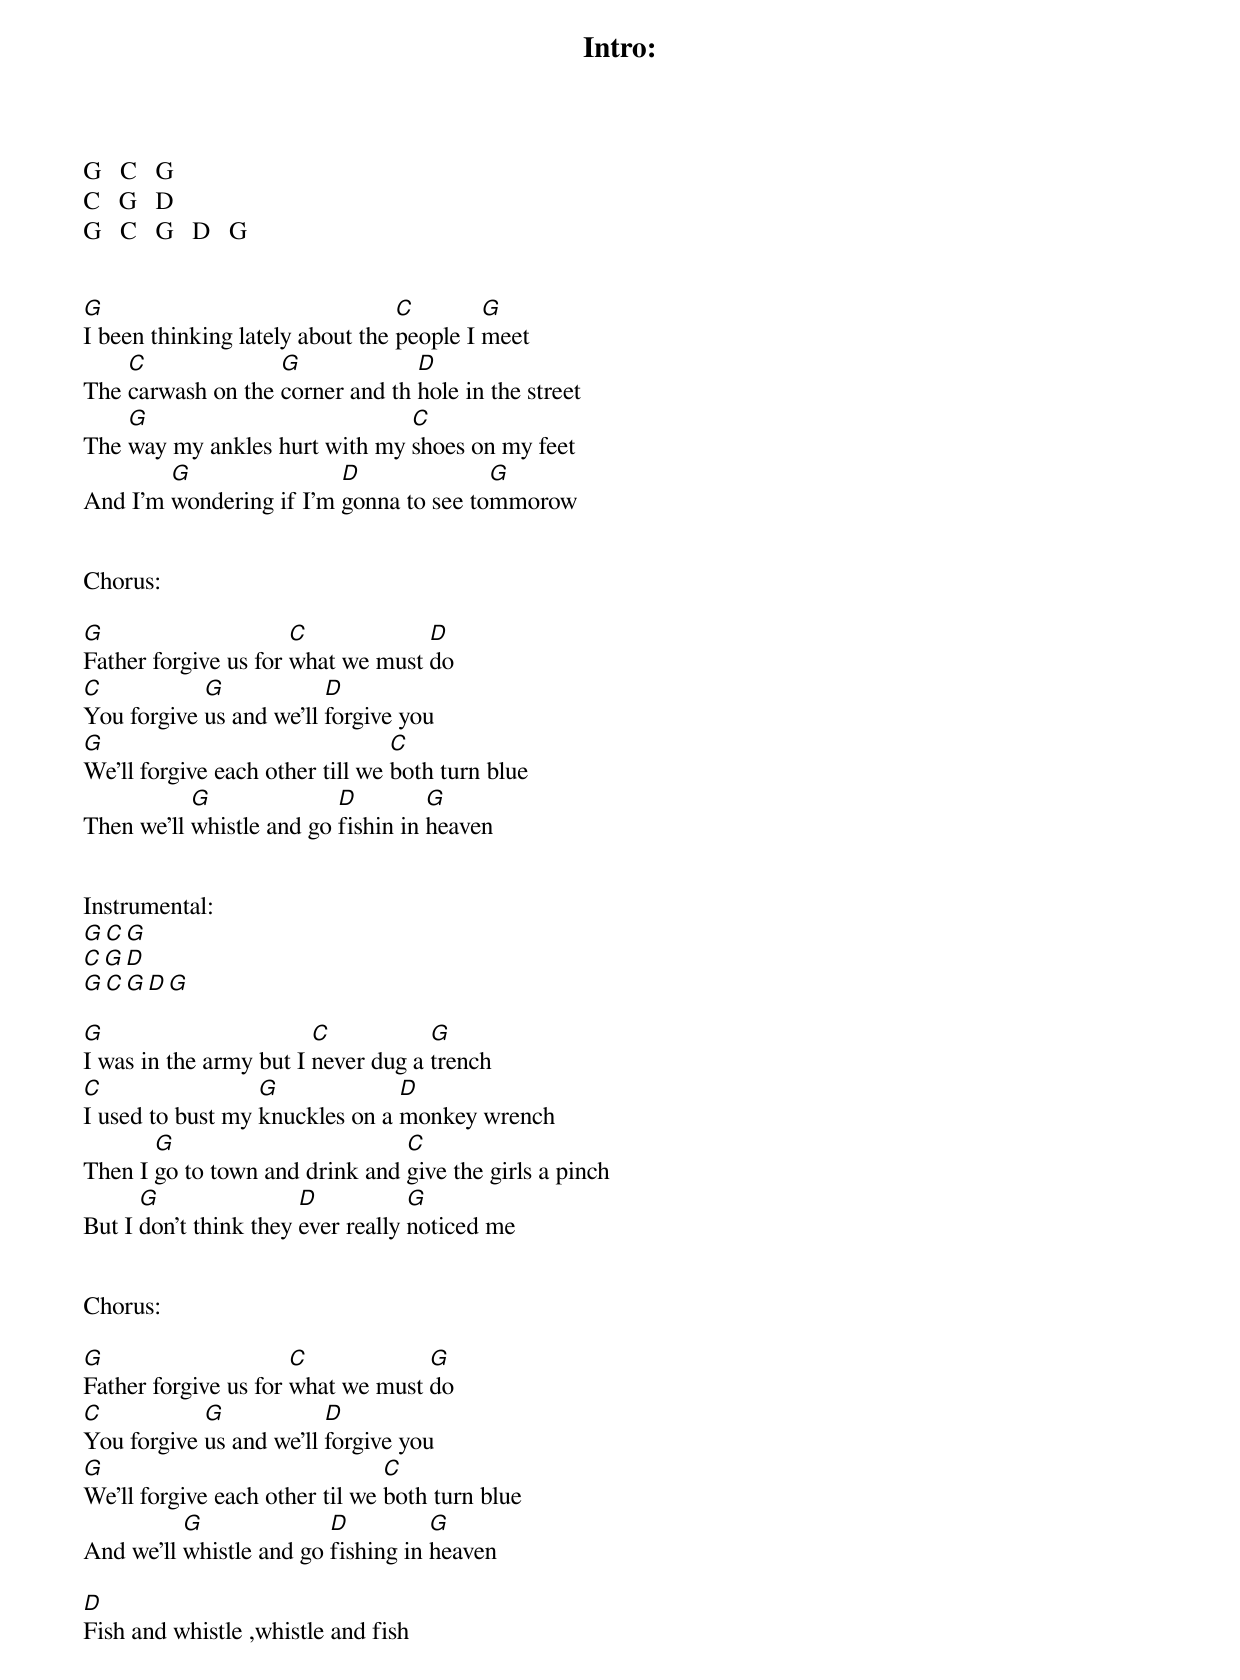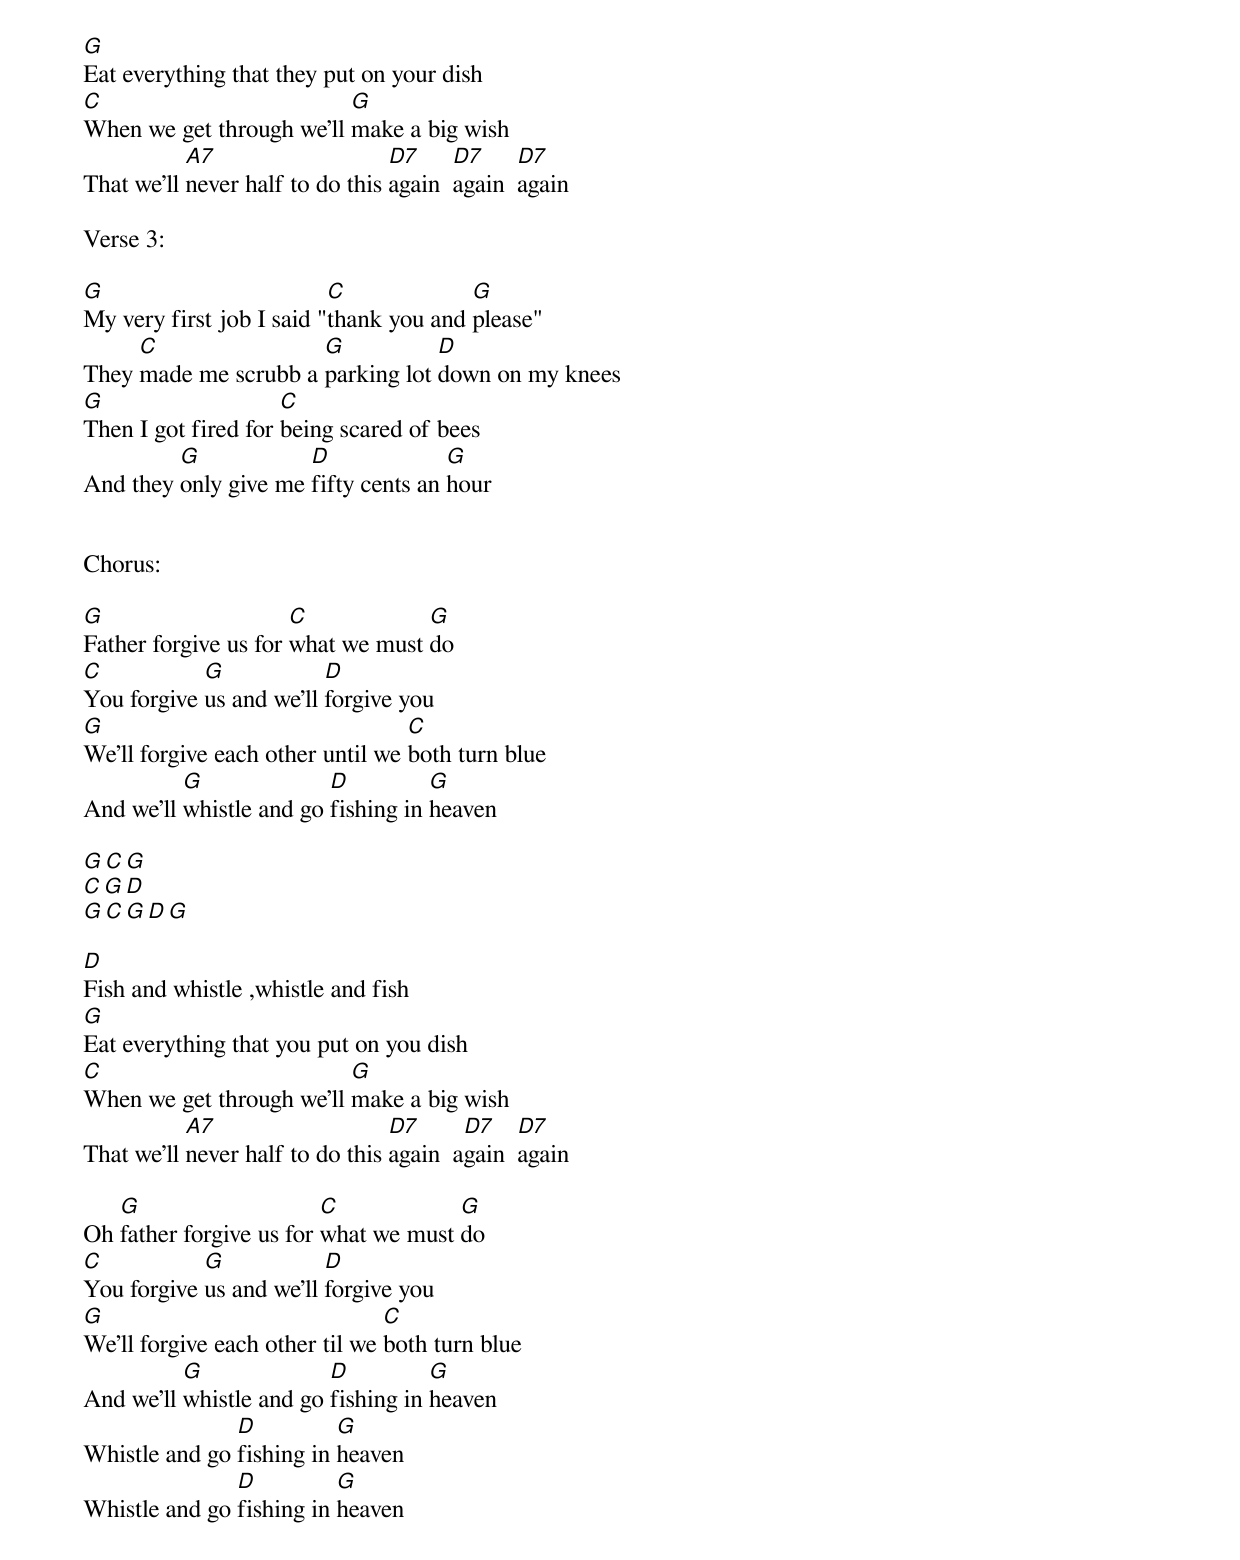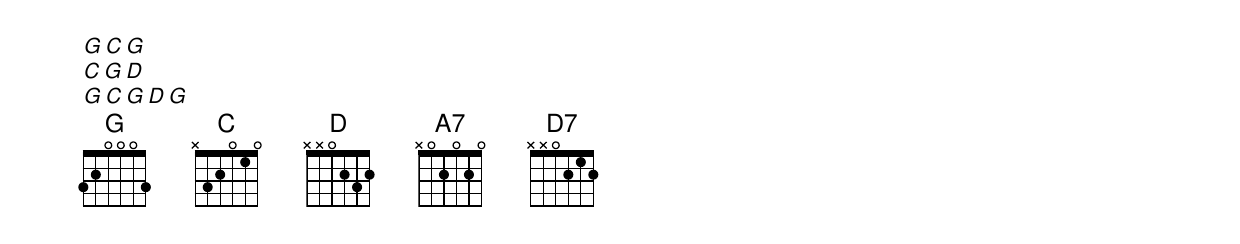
Intro:
G   C   G
C   G   D
G   C   G   D   G


G                                C        G
I been thinking lately about the people I meet
    C              G             D
The carwash on the corner and th hole in the street
    G                          C
The way my ankles hurt with my shoes on my feet
        G                D              G
And I'm wondering if I'm gonna to see tommorow


Chorus:

G                     C            D
Father forgive us for what we must do
C           G            D
You forgive us and we'll forgive you
G                                C
We'll forgive each other till we both turn blue
           G              D         G
Then we'll whistle and go fishin in heaven


Instrumental:
G   C   G
C   G   D
G   C   G   D   G

G                       C           G
I was in the army but I never dug a trench
C                 G             D
I used to bust my knuckles on a monkey wrench
       G                        C
Then I go to town and drink and give the girls a pinch
      G                D           G
But I don't think they ever really noticed me


Chorus:

G                     C            G
Father forgive us for what we must do
C           G            D
You forgive us and we'll forgive you
G                               C
We'll forgive each other til we both turn blue
          G              D          G
And we'll whistle and go fishing in heaven

D
Fish and whistle ,whistle and fish
G
Eat everything that they put on your dish
C                         G
When we get through we'll make a big wish
           A7                    D7     D7     D7
That we'll never half to do this again  again  again

Verse 3:

G                         C             G
My very first job I said "thank you and please"
     C                G           D
They made me scrubb a parking lot down on my knees
G                    C
Then I got fired for being scared of bees
         G            D              G
And they only give me fifty cents an hour


Chorus:

G                     C            G
Father forgive us for what we must do
C           G            D
You forgive us and we'll forgive you
G                                 C
We'll forgive each other until we both turn blue
          G              D          G
And we'll whistle and go fishing in heaven

G   C   G
C   G   D
G   C   G   D   G

D
Fish and whistle ,whistle and fish
G
Eat everything that you put on you dish
C                         G
When we get through we'll make a big wish
           A7                    D7      D7    D7
That we'll never half to do this again  again  again

   G                     C            G
Oh father forgive us for what we must do
C           G            D
You forgive us and we'll forgive you
G                               C
We'll forgive each other til we both turn blue
          G              D          G
And we'll whistle and go fishing in heaven
               D          G
Whistle and go fishing in heaven
               D          G
Whistle and go fishing in heaven

G   C   G
C   G   D
G   C   G   D   G
